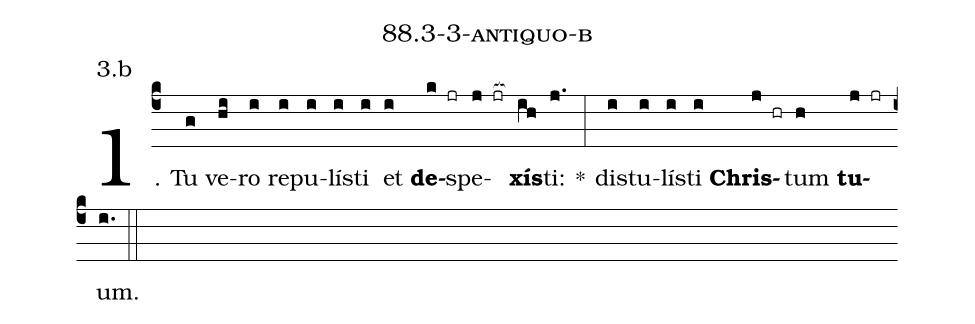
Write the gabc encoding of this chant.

name: 88.3-3-antiquo-b;
annotation: 3.b;
%%
(c4)1. Tu(g) ve(hi)ro(i) re(i)pu(i)lís(i)ti(i) et(i) <b>de</b>(k jr)spe(j jr[ocb:1{])<b>xís</b>(ih[ocb:0}])ti:(j.) *(:) dis(i)tu(i)lís(i)ti(i) <b>Chris</b>(j hr)tum(h) <b>tu</b>(j jr)um.(i.) (::)


%E(i) u(i) o(j) u(h) a(j) e.(i.) (::)
